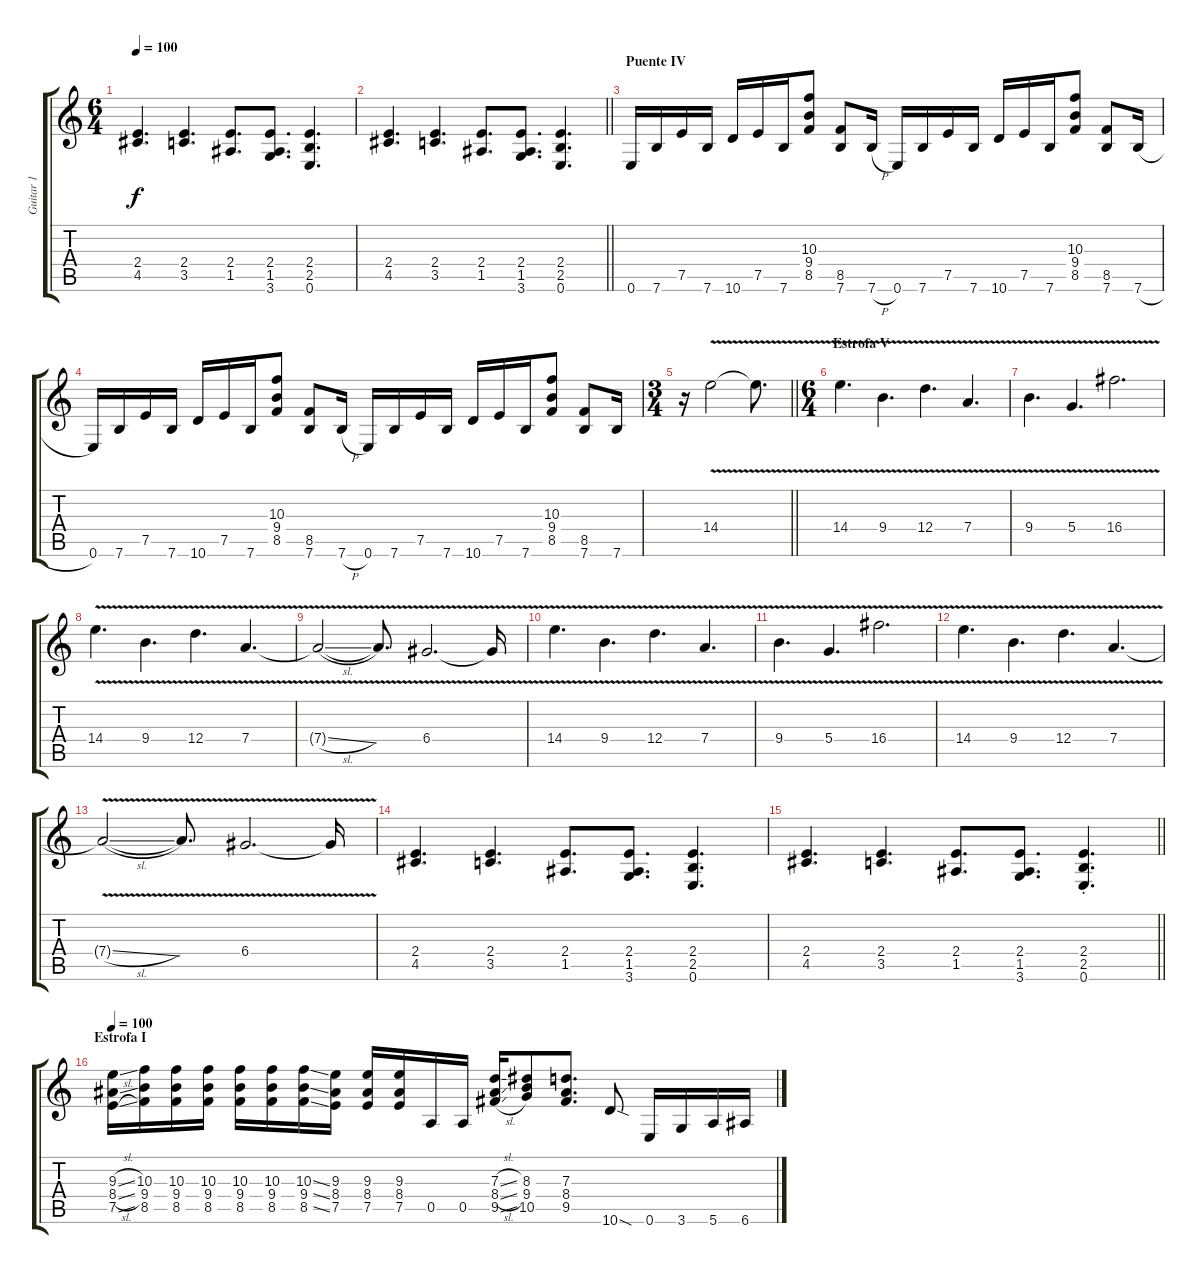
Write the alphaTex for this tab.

\track ("Guitar 1" "Guitar 1") {instrument distortionguitar}
\staff {score tabs}
\tuning (E4 B3 G3 D3 A2 E2) {hide}
\ts (6 4)
\tempo 100
\clef g2
\ks c
(2.4 4.5).4{d dy f} (2.4 3.5).4{d} (2.4 1.5).8{d} (2.4 1.5 3.6).8{d} (2.4 2.5 0.6).4{d} |
\barLineRight lightlight
(2.4 4.5).4{d} (2.4 3.5).4{d} (2.4 1.5).8{d} (2.4 1.5 3.6).8{d} (2.4 2.5 0.6).4{d} |
\section ("" "Puente IV")
0.6.16 7.6.16 7.5.16 7.6.16 10.6.16 7.5.16 7.6.16 (10.3 9.4 8.5).8 (8.5 7.6).8 7.6{h}.16 0.6.16 7.6.16 7.5.16 7.6.16 10.6.16 7.5.16 7.6.16 (10.3 9.4 8.5).8 (8.5 7.6).8 7.6{h}.16 |
0.6.16 7.6.16 7.5.16 7.6.16 10.6.16 7.5.16 7.6.16 (10.3 9.4 8.5).8 (8.5 7.6).8 7.6{h}.16 0.6.16 7.6.16 7.5.16 7.6.16 10.6.16 7.5.16 7.6.16 (10.3 9.4 8.5).8 (8.5 7.6).8 7.6.16 |
\ts (3 4)
\barLineRight lightlight
r.16 14.4{v}.2 14.4{t}.8{d} |
\ts (6 4)
\section ("" "Estrofa V")
14.4{v}.4{d} 9.4{v}.4{d} 12.4{v}.4{d} 7.4{v}.4{d} |
9.4{v}.4{d} 5.4{v}.4{d} 16.4{v}.2{d} |
14.4{v}.4{d} 9.4{v}.4{d} 12.4{v}.4{d} 7.4{v}.4{d} |
7.4{v sl t}.2 7.4{t}.8{d} 6.4{v}.2{d} 6.4{t}.16 |
14.4{v}.4{d} 9.4{v}.4{d} 12.4{v}.4{d} 7.4{v}.4{d} |
9.4{v}.4{d} 5.4{v}.4{d} 16.4{v}.2{d} |
14.4{v}.4{d} 9.4{v}.4{d} 12.4{v}.4{d} 7.4{v}.4{d} |
7.4{v sl t}.2 7.4{t}.8{d} 6.4{v}.2{d} 6.4{t}.16 |
(2.4 4.5).4{d} (2.4 3.5).4{d} (2.4 1.5).8{d} (2.4 1.5 3.6).8{d} (2.4 2.5 0.6).4{d} |
\barLineRight lightlight
(2.4 4.5).4{d} (2.4 3.5).4{d} (2.4 1.5).8{d} (2.4 1.5 3.6).8{d} (2.4{st} 2.5{st} 0.6{st}).4{d} |
\section ("" "Estrofa I")
\tempo 100
(9.3{sl} 8.4{sl} 7.5{sl}).16 (10.3 9.4 8.5).16 (10.3 9.4 8.5).16 (10.3 9.4 8.5).16 (10.3 9.4 8.5).16 (10.3 9.4 8.5).16 (10.3{ss} 9.4{ss} 8.5{ss}).16 (9.3 8.4 7.5).16 (9.3 8.4 7.5).16 (9.3 8.4 7.5).16 0.5.16 0.5.16 (7.3{sl} 8.4{sl} 9.5{sl}).16 (8.3 9.4 10.5).8 (7.3 8.4 9.5).8{d} 10.6{sod}.8 0.6.16 3.6.16 5.6.16 6.6.16
